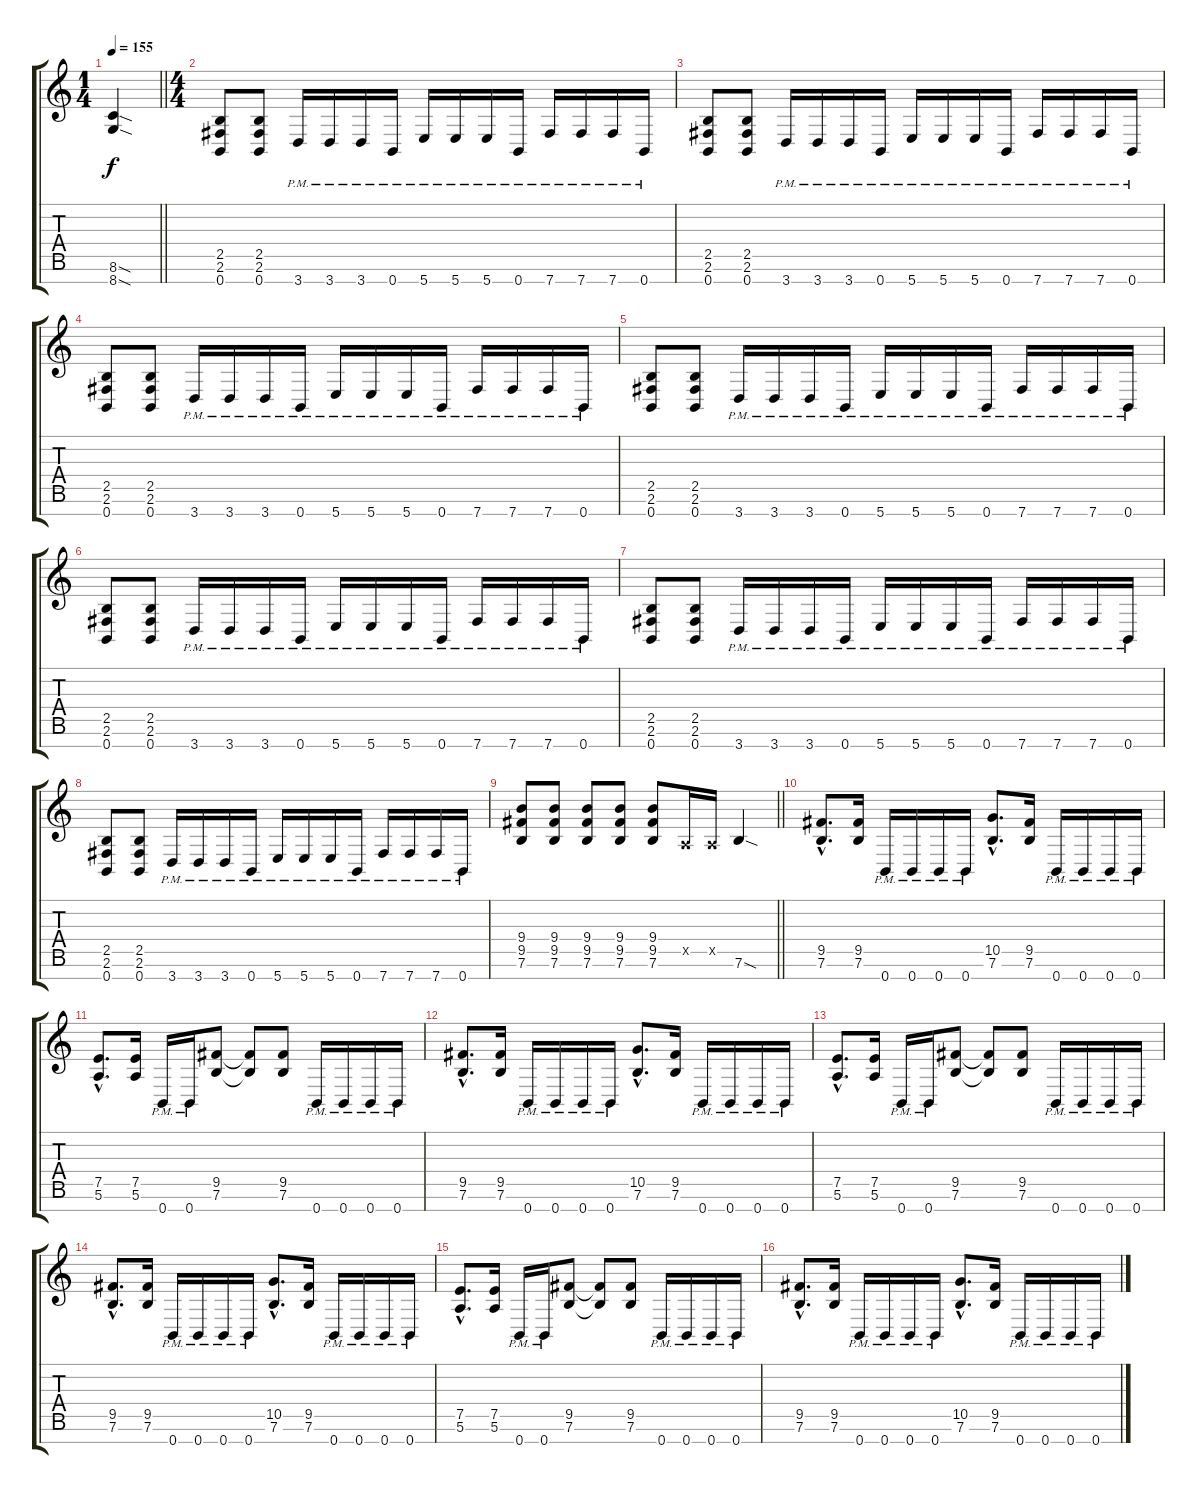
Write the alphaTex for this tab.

\track "" {instrument distortionguitar}
\staff {score tabs}
\tuning (E4 B3 G3 D3 A2 E2 B1) {hide}
\ts (1 4)
\tempo 155
\clef g2
\barLineRight lightlight
\ks c
(8.6{sod} 8.7{sod}).4{dy f instrument distortionguitar} |
\ts (4 4)
(2.5 2.6 0.7).8 (2.5 2.6 0.7).8 3.7{pm}.16 3.7{pm}.16 3.7{pm}.16 0.7{pm}.16 5.7{pm}.16 5.7{pm}.16 5.7{pm}.16 0.7{pm}.16 7.7{pm}.16 7.7{pm}.16 7.7{pm}.16 0.7{pm}.16 |
(2.5 2.6 0.7).8 (2.5 2.6 0.7).8 3.7{pm}.16 3.7{pm}.16 3.7{pm}.16 0.7{pm}.16 5.7{pm}.16 5.7{pm}.16 5.7{pm}.16 0.7{pm}.16 7.7{pm}.16 7.7{pm}.16 7.7{pm}.16 0.7{pm}.16 |
(2.5 2.6 0.7).8 (2.5 2.6 0.7).8 3.7{pm}.16 3.7{pm}.16 3.7{pm}.16 0.7{pm}.16 5.7{pm}.16 5.7{pm}.16 5.7{pm}.16 0.7{pm}.16 7.7{pm}.16 7.7{pm}.16 7.7{pm}.16 0.7{pm}.16 |
(2.5 2.6 0.7).8 (2.5 2.6 0.7).8 3.7{pm}.16 3.7{pm}.16 3.7{pm}.16 0.7{pm}.16 5.7{pm}.16 5.7{pm}.16 5.7{pm}.16 0.7{pm}.16 7.7{pm}.16 7.7{pm}.16 7.7{pm}.16 0.7{pm}.16 |
(2.5 2.6 0.7).8 (2.5 2.6 0.7).8 3.7{pm}.16 3.7{pm}.16 3.7{pm}.16 0.7{pm}.16 5.7{pm}.16 5.7{pm}.16 5.7{pm}.16 0.7{pm}.16 7.7{pm}.16 7.7{pm}.16 7.7{pm}.16 0.7{pm}.16 |
(2.5 2.6 0.7).8 (2.5 2.6 0.7).8 3.7{pm}.16 3.7{pm}.16 3.7{pm}.16 0.7{pm}.16 5.7{pm}.16 5.7{pm}.16 5.7{pm}.16 0.7{pm}.16 7.7{pm}.16 7.7{pm}.16 7.7{pm}.16 0.7{pm}.16 |
(2.5 2.6 0.7).8 (2.5 2.6 0.7).8 3.7{pm}.16 3.7{pm}.16 3.7{pm}.16 0.7{pm}.16 5.7{pm}.16 5.7{pm}.16 5.7{pm}.16 0.7{pm}.16 7.7{pm}.16 7.7{pm}.16 7.7{pm}.16 0.7{pm}.16 |
\barLineRight lightlight
(9.4 9.5 7.6).8 (9.4 9.5 7.6).8 (9.4 9.5 7.6).8 (9.4 9.5 7.6).8 (9.4 9.5 7.6).8 0.5{x}.16 0.5{x}.16 7.6{sod}.4 |
(9.5{hac} 7.6{hac}).8{d} (9.5 7.6).16 0.7{pm}.16 0.7{pm}.16 0.7{pm}.16 0.7{pm}.16 (10.5{hac} 7.6{hac}).8{d} (9.5 7.6).16 0.7{pm}.16 0.7{pm}.16 0.7{pm}.16 0.7{pm}.16 |
(7.5{hac} 5.6{hac}).8{d} (7.5 5.6).16 0.7{pm}.16 0.7{pm}.16 (9.5 7.6).8 (9.5{t} 7.6{t}).8 (9.5 7.6).8 0.7{pm}.16 0.7{pm}.16 0.7{pm}.16 0.7{pm}.16 |
(9.5{hac} 7.6{hac}).8{d} (9.5 7.6).16 0.7{pm}.16 0.7{pm}.16 0.7{pm}.16 0.7{pm}.16 (10.5{hac} 7.6{hac}).8{d} (9.5 7.6).16 0.7{pm}.16 0.7{pm}.16 0.7{pm}.16 0.7{pm}.16 |
(7.5{hac} 5.6{hac}).8{d} (7.5 5.6).16 0.7{pm}.16 0.7{pm}.16 (9.5 7.6).8 (9.5{t} 7.6{t}).8 (9.5 7.6).8 0.7{pm}.16 0.7{pm}.16 0.7{pm}.16 0.7{pm}.16 |
(9.5{hac} 7.6{hac}).8{d} (9.5 7.6).16 0.7{pm}.16 0.7{pm}.16 0.7{pm}.16 0.7{pm}.16 (10.5{hac} 7.6{hac}).8{d} (9.5 7.6).16 0.7{pm}.16 0.7{pm}.16 0.7{pm}.16 0.7{pm}.16 |
(7.5{hac} 5.6{hac}).8{d} (7.5 5.6).16 0.7{pm}.16 0.7{pm}.16 (9.5 7.6).8 (9.5{t} 7.6{t}).8 (9.5 7.6).8 0.7{pm}.16 0.7{pm}.16 0.7{pm}.16 0.7{pm}.16 |
(9.5{hac} 7.6{hac}).8{d} (9.5 7.6).16 0.7{pm}.16 0.7{pm}.16 0.7{pm}.16 0.7{pm}.16 (10.5{hac} 7.6{hac}).8{d} (9.5 7.6).16 0.7{pm}.16 0.7{pm}.16 0.7{pm}.16 0.7{pm}.16
